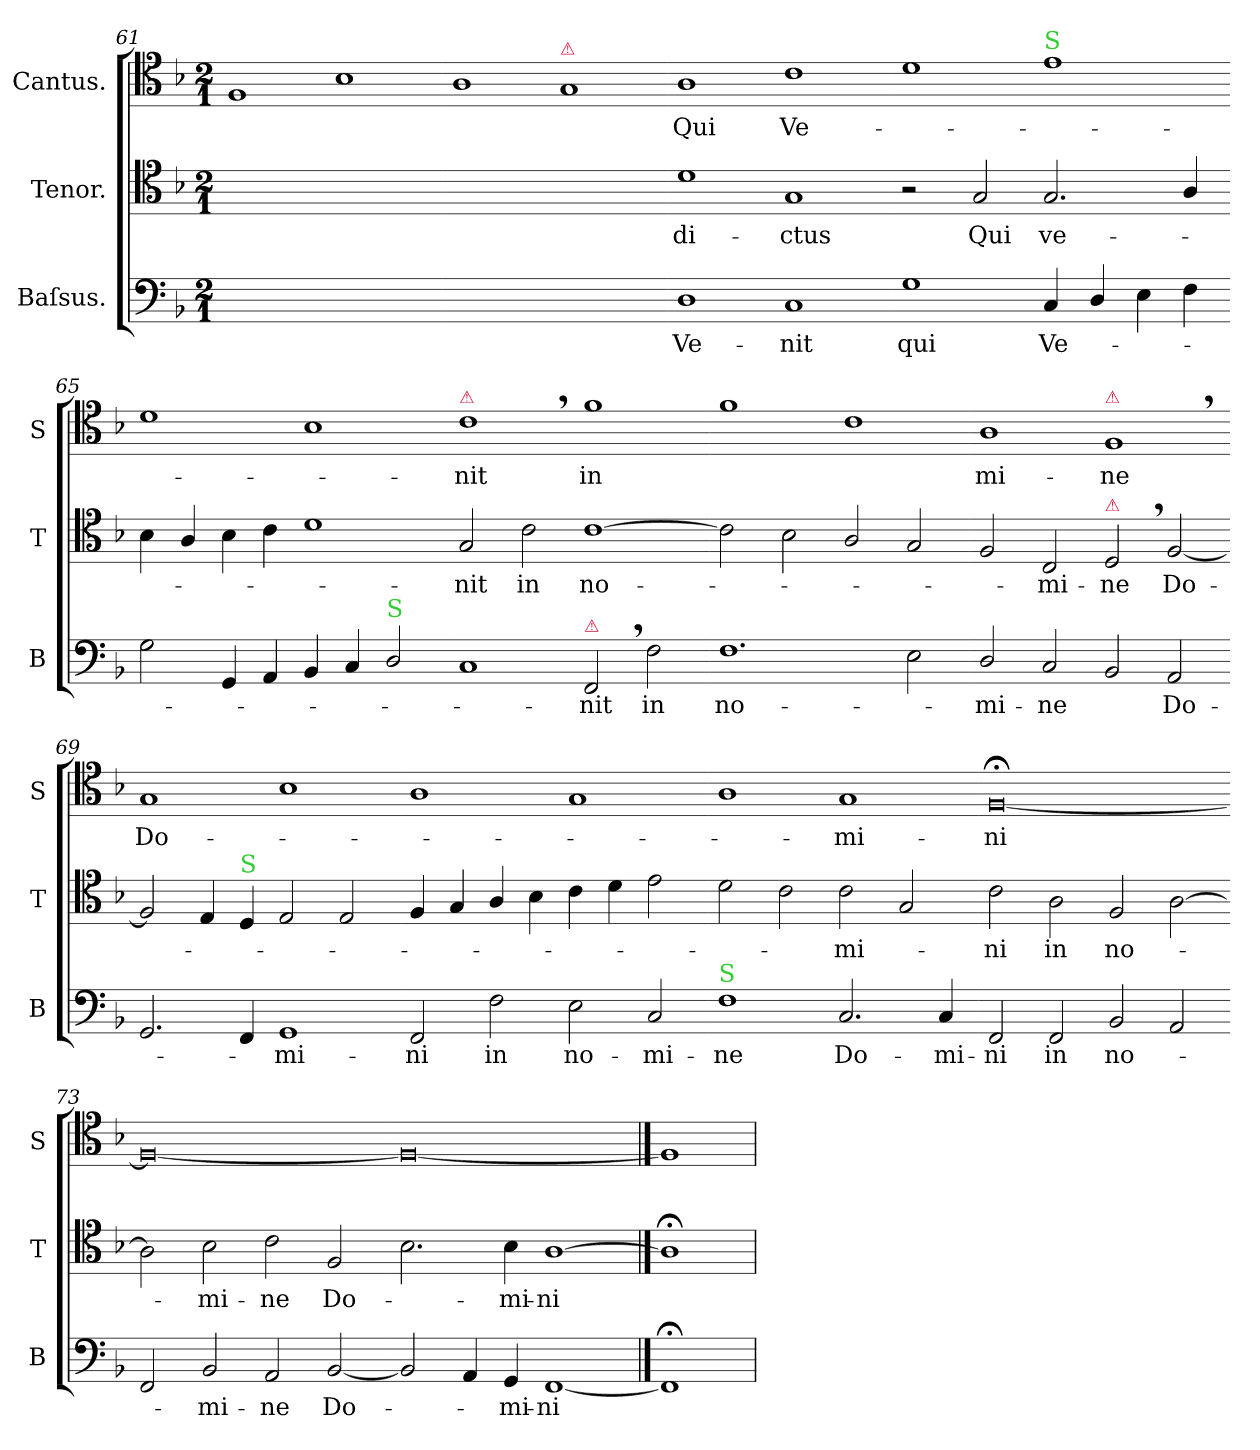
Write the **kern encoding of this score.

**kern	**text	**kern	**text	**kern	**text
*part3	*part3	*part2	*part2	*part1	*part1
*staff3	*staff3	*staff2	*staff2	*staff1	*staff1
*I"Baſsus.	*	*I"Tenor.	*	*I"Cantus.	*
*I'B	*	*I'T	*	*I'S	*
*clefF4	*	*clefC4	*	*clefC4	*
*k[b-]	*	*k[b-]	*	*k[b-]	*
*M2/1	*	*M2/1	*	*M2/1	*
=61	=61	=61	=61	=61	=61
0ryy	.	0ryy	.	1F	.
.	.	.	.	1B-	.
=62-	=62-	=62-	=62-	=62-	=62-
0ryy	.	0ryy	.	1A	.
!	!	!	!	!LO:TX:a:color=crimson:t=⚠	!
.	.	.	.	1G	.
=63-	=63-	=63-	=63-	=63-	=63-
!	!	!	!LO:LY:i	!	!
1D	Ve-	1d	-di-	1A	Qui
!	!	!	!LO:LY:i	!	!
1C	-nit	1G	-ctus	1c	Ve-
=64-	=64-	=64-	=64-	=64-	=64-
!	!LO:LY:i	!	!	!	!
1G	qui	2r	.	1d	.
.	.	2G/	Qui	.	.
!	!	!	!	!LO:TX:a:color=limegreen:t=S	!
!	!LO:LY:i	!	!	!	!
4C/	Ve-	2.G/	ve-	1e	.
4D/	.	.	.	.	.
4E\	.	.	.	.	.
4F\	.	4A/	.	.	.
=65-	=65-	=65-	=65-	=65-	=65-
2G\	.	4B-\	.	1d	.
.	.	4A/	.	.	.
4GG/	.	4B-\	.	.	.
4AA/	.	4c\	.	.	.
4BB-/	.	1d	.	1B-	.
4C/	.	.	.	.	.
!LO:TX:a:color=limegreen:t=S	!	!	!	!	!
2D/	.	.	.	.	.
=66-	=66-	=66-	=66-	=66-	=66-
!	!	!	!	!LO:TX:a:color=crimson:t=⚠	!
1C	.	2G/	-nit	1c,	-nit
.	.	2c\	in	.	.
!LO:TX:a:color=crimson:t=⚠	!	!	!	!	!
!	!LO:LY:i	!	!	!	!
2FF,/	-nit	[1c	no-	1f	in
2F\	in	.	.	.	.
=67-	=67-	=67-	=67-	=67-	=67-
1.F	no-	2c]	.	1f	.
.	.	2B-\	.	.	.
.	.	2A/	.	1c	.
2E\	.	2G/	.	.	.
=68-	=68-	=68-	=68-	=68-	=68-
2D/	-mi-	2F/	.	1A	mi-
2C/	-ne	2C/	-mi-	.	.
!	!	!	!	!LO:TX:a:color=crimson:t=⚠	!
!	!	!LO:TX:a:color=crimson:t=⚠	!	!	!
2BB-/	.	2D,/	-ne	1F,	-ne
2AA/	Do-	[2F/	Do-	.	.
=69-	=69-	=69-	=69-	=69-	=69-
2.GG/	.	2F/]	.	1G	Do-
.	.	4E/	.	.	.
!	!	!LO:TX:a:color=limegreen:t=S	!	!	!
4FF/	.	4D/	.	.	.
1GG	-mi-	2E/	.	1B-	.
.	.	2E/	.	.	.
=70-	=70-	=70-	=70-	=70-	=70-
2FF/	-ni	4F/	.	1A	.
.	.	4G/	.	.	.
2F\	in	4A/	.	.	.
.	.	4B-\	.	.	.
2E\	no-	4c\	.	1G	.
.	.	4d\	.	.	.
2C/	-mi-	2e\	.	.	.
=71-	=71-	=71-	=71-	=71-	=71-
!LO:TX:a:color=limegreen:t=S	!	!	!	!	!
1F	-ne	2d\	.	1A	.
.	.	2c\	.	.	.
2.C/	Do-	2c\	-mi-	1G	-mi-
.	.	2G/	.	.	.
4C/	-mi-	.	.	.	.
=72-	=72-	=72-	=72-	=72-	=72-
2FF/	-ni	2c\	-ni	[0F;<;	-ni
!	!LO:LY:i	!	!LO:LY:i	!	!
2FF/	in	2A\	in	.	.
!	!LO:LY:i	!	!LO:LY:i	!	!
2BB-/	no-	2F/	no-	.	.
2AA/	.	[2A\	.	.	.
=73-	=73-	=73-	=73-	=73-	=73-
2FF/	.	2A\]	.	0F_	.
!	!LO:LY:i	!	!LO:LY:i	!	!
2BB-/	-mi-	2B-\	-mi-	.	.
!	!LO:LY:i	!	!LO:LY:i	!	!
2AA/	-ne	2c\	-ne	.	.
!	!LO:LY:i	!	!LO:LY:i	!	!
[2BB-/	Do-	2F/	Do-	.	.
=74-	=74-	=74-	=74-	=74-	=74-
2BB-/]	.	2.B-\	.	0F_	.
4AA/	.	.	.	.	.
!	!LO:LY:i	!	!LO:LY:i	!	!
4GG/	-mi-	4B-\	-mi-	.	.
!	!LO:LY:i	!	!LO:LY:i	!	!
[1FF	-ni	[1A	-ni	.	.
==75	==75	==75	==75	==75	==75
1FF;<;]	.	1A;<;]	.	1F]	.
=	=	=	=	=	=
*-	*-	*-	*-	*-	*-
